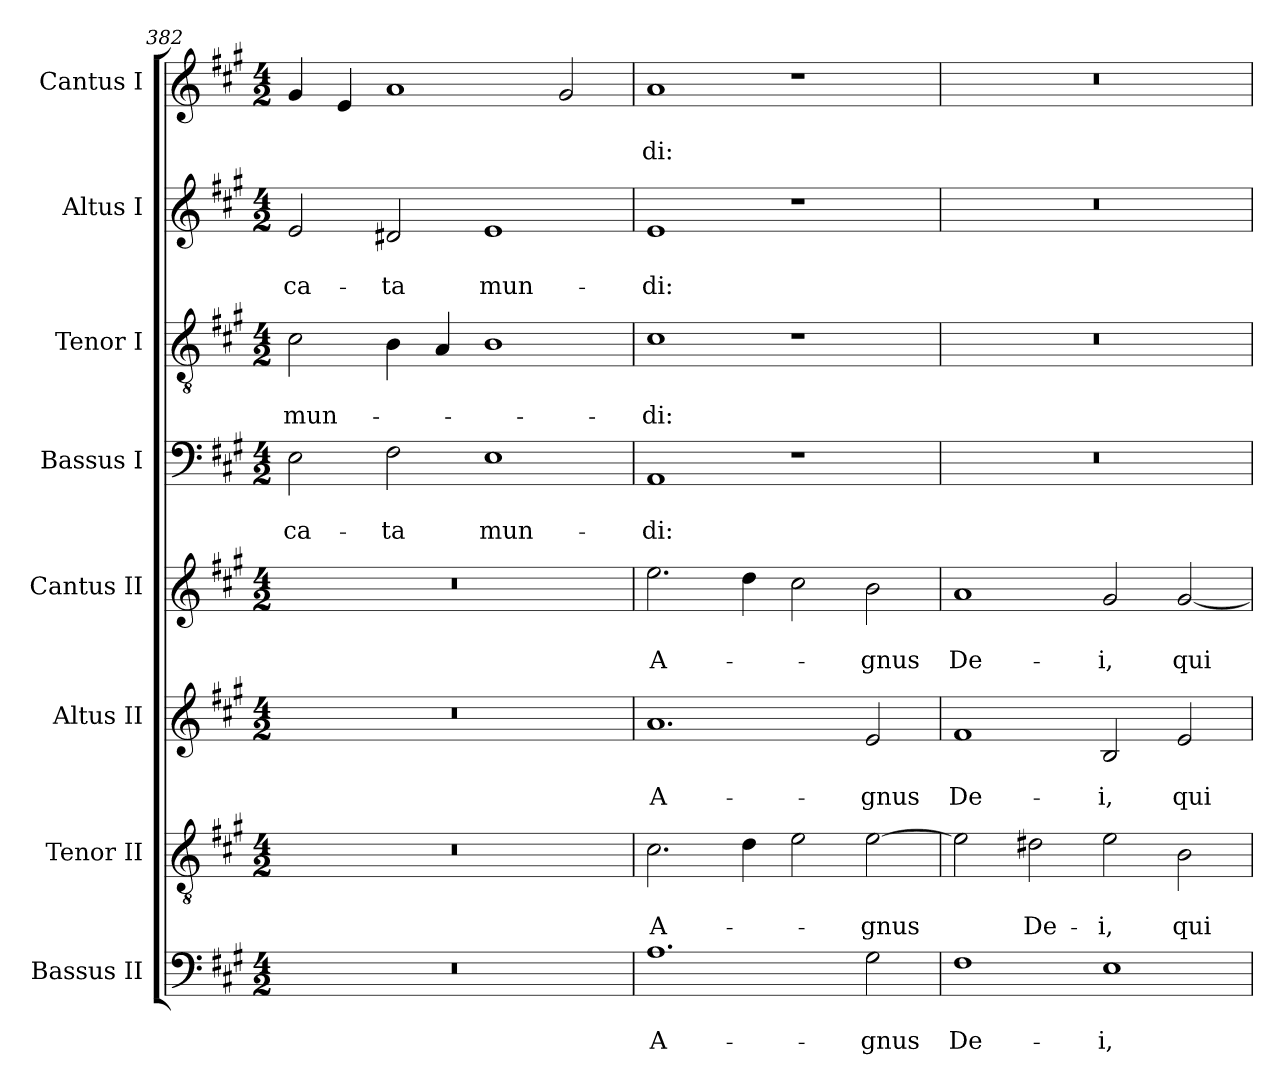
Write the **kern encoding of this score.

**kern	**text	**text	**kern	**text	**text	**kern	**text	**text	**kern	**text	**text	**kern	**text	**text	**kern	**text	**text	**kern	**text	**text	**kern	**text	**text
*part8	*part8	*part8	*part7	*part7	*part7	*part6	*part6	*part6	*part5	*part5	*part5	*part4	*part4	*part4	*part3	*part3	*part3	*part2	*part2	*part2	*part1	*part1	*part1
*staff8	*staff8	*staff8	*staff7	*staff7	*staff7	*staff6	*staff6	*staff6	*staff5	*staff5	*staff5	*staff4	*staff4	*staff4	*staff3	*staff3	*staff3	*staff2	*staff2	*staff2	*staff1	*staff1	*staff1
*I"Bassus II	*	*	*I"Tenor II	*	*	*I"Altus II	*	*	*I"Cantus II	*	*	*I"Bassus I	*	*	*I"Tenor I	*	*	*I"Altus I	*	*	*I"Cantus I	*	*
*I'B II	*	*	*I'T II	*	*	*I'A II	*	*	*I'C II	*	*	*I'B I	*	*	*I'T I	*	*	*I'A I	*	*	*I'C I	*	*
!!LO:LB:g=z
*clefF4	*	*	*clefGv2	*	*	*clefG2	*	*	*clefG2	*	*	*clefF4	*	*	*clefGv2	*	*	*clefG2	*	*	*clefG2	*	*
*k[f#c#g#]	*	*	*k[f#c#g#]	*	*	*k[f#c#g#]	*	*	*k[f#c#g#]	*	*	*k[f#c#g#]	*	*	*k[f#c#g#]	*	*	*k[f#c#g#]	*	*	*k[f#c#g#]	*	*
*A:	*	*	*A:	*	*	*A:	*	*	*A:	*	*	*A:	*	*	*A:	*	*	*A:	*	*	*A:	*	*
*M4/2	*	*	*M4/2	*	*	*M4/2	*	*	*M4/2	*	*	*M4/2	*	*	*M4/2	*	*	*M4/2	*	*	*M4/2	*	*
=382	=382	=382	=382	=382	=382	=382	=382	=382	=382	=382	=382	=382	=382	=382	=382	=382	=382	=382	=382	=382	=382	=382	=382
0r	.	.	0r	.	.	0r	.	.	0r	.	.	2E\	.	-ca-	2c#\	.	mun-	2e/	.	-ca-	4g#/	.	.
.	.	.	.	.	.	.	.	.	.	.	.	.	.	.	.	.	.	.	.	.	4e/	.	.
.	.	.	.	.	.	.	.	.	.	.	.	2F#\	.	-ta	4B\	.	.	2d#X/	.	-ta	1a	.	.
.	.	.	.	.	.	.	.	.	.	.	.	.	.	.	4A/	.	.	.	.	.	.	.	.
.	.	.	.	.	.	.	.	.	.	.	.	1E	.	mun-	1B	.	.	1e	.	mun-	.	.	.
.	.	.	.	.	.	.	.	.	.	.	.	.	.	.	.	.	.	.	.	.	2g#/	.	.
=383	=383	=383	=383	=383	=383	=383	=383	=383	=383	=383	=383	=383	=383	=383	=383	=383	=383	=383	=383	=383	=383	=383	=383
1.A	.	A-	2.c#\	.	A-	1.a	.	A-	2.ee\	.	A-	1AA	.	-di:	1c#	.	-di:	1e	.	-di:	1a	.	-di:
.	.	.	4d\	.	.	.	.	.	4dd\	.	.	.	.	.	.	.	.	.	.	.	.	.	.
.	.	.	2e\	.	.	.	.	.	2cc#\	.	.	1r	.	.	1r	.	.	1r	.	.	1r	.	.
2G#\	.	-gnus	[2e\	.	-gnus	2e/	.	-gnus	2b\	.	-gnus	.	.	.	.	.	.	.	.	.	.	.	.
=384	=384	=384	=384	=384	=384	=384	=384	=384	=384	=384	=384	=384	=384	=384	=384	=384	=384	=384	=384	=384	=384	=384	=384
1F#	.	De-	2e\]	.	.	1f#	.	De-	1a	.	De-	0r	.	.	0r	.	.	0r	.	.	0r	.	.
.	.	.	2d#X\	.	De-	.	.	.	.	.	.	.	.	.	.	.	.	.	.	.	.	.	.
1E	.	-i,	2e\	.	-i,	2B/	.	-i,	2g#/	.	-i,	.	.	.	.	.	.	.	.	.	.	.	.
.	.	.	2B\	.	qui	2e/	.	qui	[2g#/	.	qui	.	.	.	.	.	.	.	.	.	.	.	.
=	=	=	=	=	=	=	=	=	=	=	=	=	=	=	=	=	=	=	=	=	=	=	=
*-	*-	*-	*-	*-	*-	*-	*-	*-	*-	*-	*-	*-	*-	*-	*-	*-	*-	*-	*-	*-	*-	*-	*-
